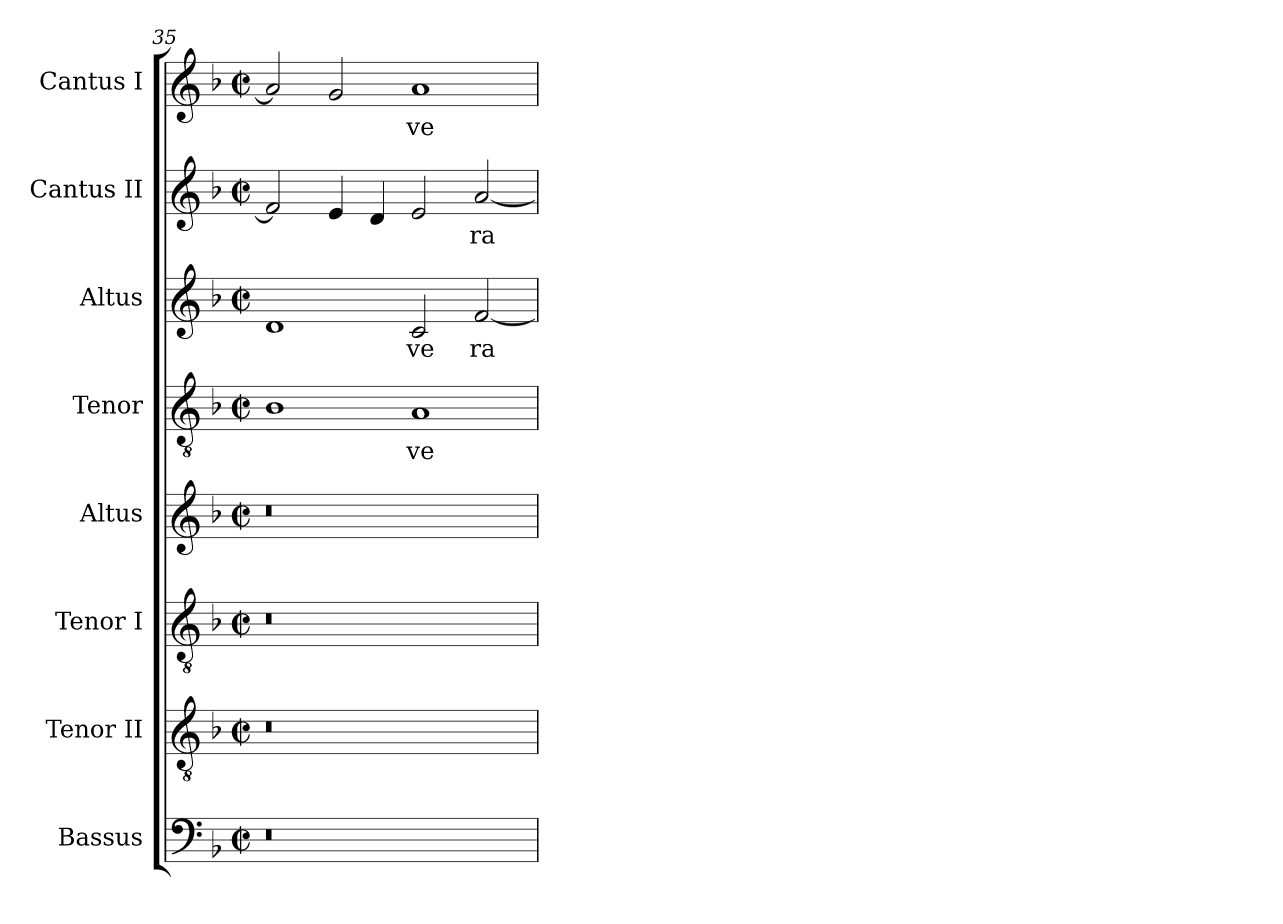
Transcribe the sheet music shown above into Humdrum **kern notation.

**kern	**kern	**kern	**kern	**kern	**text	**kern	**text	**kern	**text	**kern	**text
*part8	*part7	*part6	*part5	*part4	*part4	*part3	*part3	*part2	*part2	*part1	*part1
*staff8	*staff7	*staff6	*staff5	*staff4	*staff4	*staff3	*staff3	*staff2	*staff2	*staff1	*staff1
*I"Bassus	*I"Tenor II	*I"Tenor I	*I"Altus	*I"Tenor	*	*I"Altus	*	*I"Cantus II	*	*I"Cantus I	*
*clefF4	*clefGv2	*clefGv2	*clefG2	*clefGv2	*	*clefG2	*	*clefG2	*	*clefG2	*
*k[b-]	*k[b-]	*k[b-]	*k[b-]	*k[b-]	*	*k[b-]	*	*k[b-]	*	*k[b-]	*
*F:	*F:	*F:	*F:	*F:	*	*F:	*	*F:	*	*F:	*
*M2/2	*M2/2	*M2/2	*M2/2	*M2/2	*	*M2/2	*	*M2/2	*	*M2/2	*
*met(c|)	*met(c|)	*met(c|)	*met(c|)	*met(c|)	*	*met(c|)	*	*met(c|)	*	*met(c|)	*
=35	=35	=35	=35	=35	=35	=35	=35	=35	=35	=35	=35
0r	0r	0r	0r	1B-	.	1d	.	2f/]	.	2a/]	.
.	.	.	.	.	.	.	.	4e/	.	2g/	.
.	.	.	.	.	.	.	.	4d/	.	.	.
!	!	!	!	!	!LO:LY:b:cj	!	!LO:LY:b:cj	!	!	!	!LO:LY:b:cj
.	.	.	.	1A	ve	2c/	ve	2e/	.	1a	ve
!	!	!	!	!	!	!	!LO:LY:b:cj	!	!LO:LY:b:cj	!	!
.	.	.	.	.	.	[<2f/	ra	[<2a/	ra	.	.
=	=	=	=	=	=	=	=	=	=	=	=
*-	*-	*-	*-	*-	*-	*-	*-	*-	*-	*-	*-
